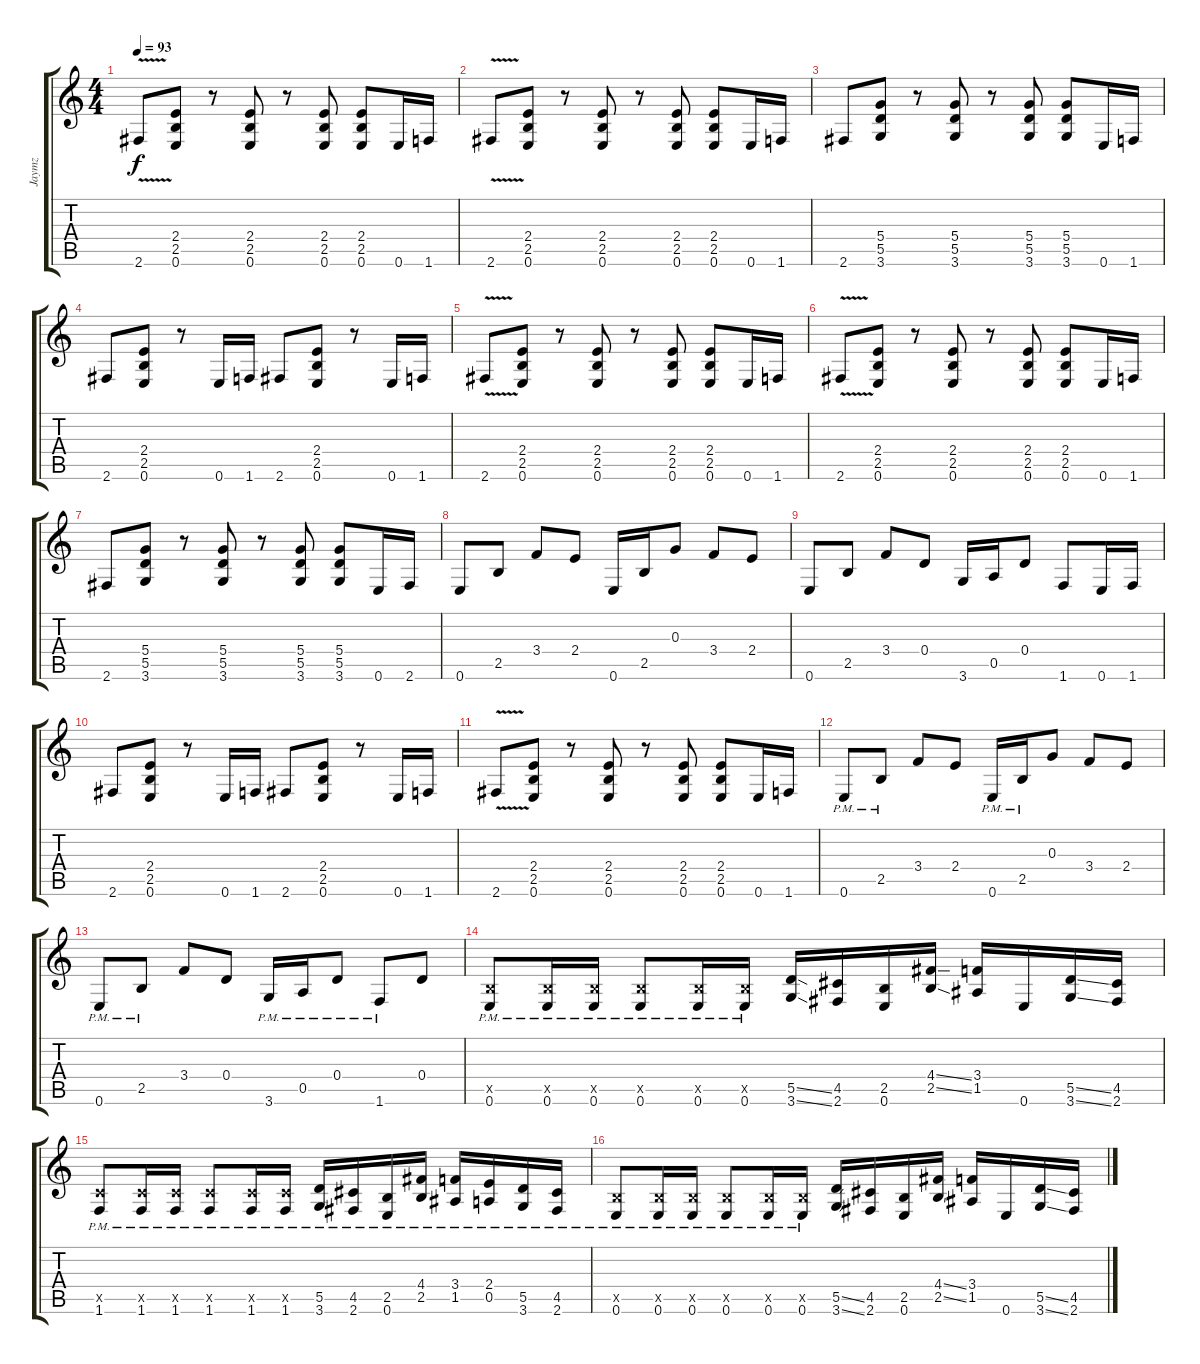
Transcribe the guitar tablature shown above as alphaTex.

\track ("Jaymz" "Jaymz") {instrument distortionguitar}
\staff {score tabs}
\tuning (E4 B3 G3 D3 A2 E2) {hide}
\ts (4 4)
\tempo 93
\clef g2
\ks c
2.6{v}.8{dy f} (2.4 2.5 0.6).8 r.8 (2.4 2.5 0.6).8 r.8 (2.4 2.5 0.6).8 (2.4 2.5 0.6).8 0.6.16 1.6.16 |
2.6{v}.8 (2.4 2.5 0.6).8 r.8 (2.4 2.5 0.6).8 r.8 (2.4 2.5 0.6).8 (2.4 2.5 0.6).8 0.6.16 1.6.16 |
2.6.8 (5.4 5.5 3.6).8 r.8 (5.4 5.5 3.6).8 r.8 (5.4 5.5 3.6).8 (5.4 5.5 3.6).8 0.6.16 1.6.16 |
2.6.8 (2.4 2.5 0.6).8 r.8 0.6.16 1.6.16 2.6.8 (2.4 2.5 0.6).8 r.8 0.6.16 1.6.16 |
2.6{v}.8 (2.4 2.5 0.6).8 r.8 (2.4 2.5 0.6).8 r.8 (2.4 2.5 0.6).8 (2.4 2.5 0.6).8 0.6.16 1.6.16 |
2.6{v}.8 (2.4 2.5 0.6).8 r.8 (2.4 2.5 0.6).8 r.8 (2.4 2.5 0.6).8 (2.4 2.5 0.6).8 0.6.16 1.6.16 |
2.6.8 (5.4 5.5 3.6).8 r.8 (5.4 5.5 3.6).8 r.8 (5.4 5.5 3.6).8 (5.4 5.5 3.6).8 0.6.16 2.6.16 |
0.6.8 2.5.8 3.4.8 2.4.8 0.6.16 2.5.16 0.3.8 3.4.8 2.4.8 |
0.6.8 2.5.8 3.4.8 0.4.8 3.6.16 0.5.16 0.4.8 1.6.8 0.6.16 1.6.16 |
2.6.8 (2.4 2.5 0.6).8 r.8 0.6.16 1.6.16 2.6.8 (2.4 2.5 0.6).8 r.8 0.6.16 1.6.16 |
2.6{v}.8 (2.4 2.5 0.6).8 r.8 (2.4 2.5 0.6).8 r.8 (2.4 2.5 0.6).8 (2.4 2.5 0.6).8 0.6.16 1.6.16 |
0.6{pm}.8 2.5{pm}.8 3.4.8 2.4.8 0.6{pm}.16 2.5{pm}.16 0.3.8 3.4.8 2.4.8 |
0.6{pm}.8 2.5{pm}.8 3.4.8 0.4.8 3.6{pm}.16 0.5{pm}.16 0.4{pm}.8 1.6{pm}.8 0.4.8 |
(2.5{x} 0.6{pm}).8 (2.5{x} 0.6{pm}).16 (2.5{x} 0.6{pm}).16 (2.5{x} 0.6{pm}).8 (2.5{x} 0.6{pm}).16 (2.5{x} 0.6{pm}).16 (5.5{ss} 3.6{ss}).16 (4.5 2.6).16 (2.5 0.6).16 (4.4{ss} 2.5{ss}).16 (3.4 1.5).16 0.6.16 (5.5{ss} 3.6{ss}).16 (4.5 2.6).16 |
(3.5{x} 1.6{pm}).8 (3.5{x} 1.6{pm}).16 (3.5{x} 1.6{pm}).16 (3.5{x} 1.6{pm}).8 (3.5{x} 1.6{pm}).16 (3.5{x} 1.6{pm}).16 (5.5{pm} 3.6{pm}).16 (4.5{pm} 2.6{pm}).16 (2.5{pm} 0.6{pm}).16 (4.4{pm} 2.5{pm}).16 (3.4{pm} 1.5{pm}).16 (2.4{pm} 0.5{pm}).16 (5.5{pm} 3.6{pm}).16 (4.5{pm} 2.6{pm}).16 |
(2.5{x} 0.6{pm}).8 (2.5{x} 0.6{pm}).16 (2.5{x} 0.6{pm}).16 (2.5{x} 0.6{pm}).8 (2.5{x} 0.6{pm}).16 (2.5{x} 0.6{pm}).16 (5.5{ss} 3.6{ss}).16 (4.5 2.6).16 (2.5 0.6).16 (4.4{ss} 2.5{ss}).16 (3.4 1.5).16 0.6.16 (5.5{ss} 3.6{ss}).16 (4.5 2.6).16
